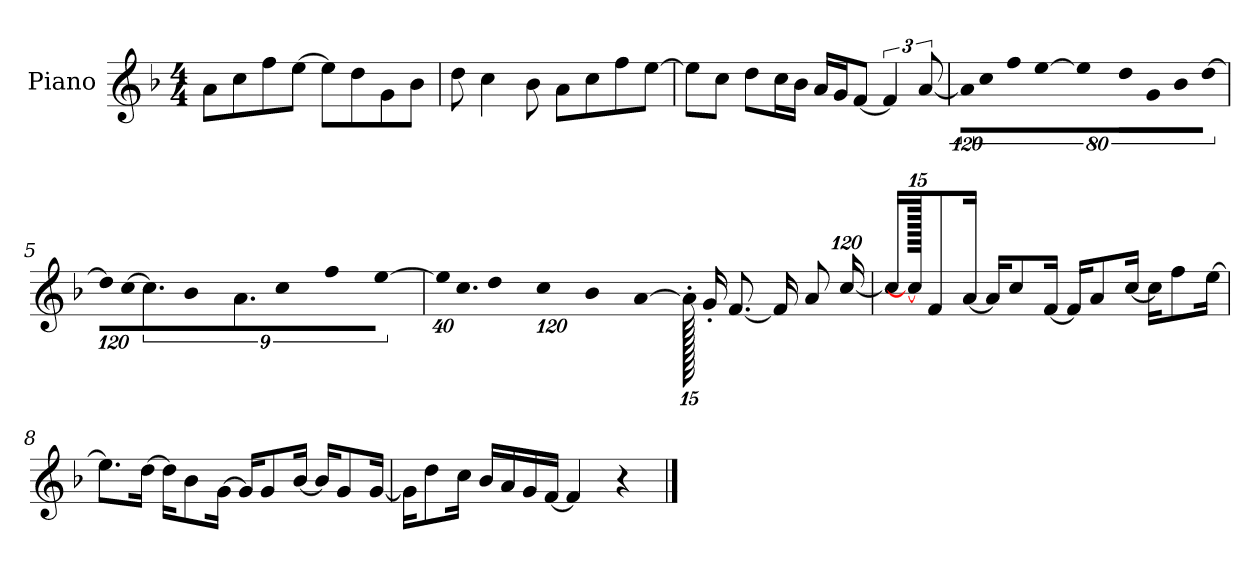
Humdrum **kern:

**kern
*part1
*staff1
*I"Piano
*I'P-no
*clefG2
*k[b-]
*M4/4
*MM90
=1
8a\L
8cc\
8ff\
[8ee\J
8ee\L]
8dd\
8g\
8b-\J
=2
8dd\
4cc\
8b-\
8a\L
8cc\
8ff\
[8ee\J
=3
8ee\L]
8cc\J
8dd\L
16cc\L
16b-\JJ
16a/LL
16g/J
[8f/J
6f/]
[12a/
=4
!LO:N:vis=16
1920%107a\KL]
!LO:N:vis=8
640%71cc\
!LO:N:vis=8
640%71ff\
!LO:N:vis=16
[1920%107ee\Jk
!LO:N:vis=4
1920%427ee\]
!LO:N:vis=8
640%71dd\L
!LO:N:vis=8
640%71g\
!LO:N:vis=8
640%71b-\
!LO:N:vis=8
[640%71dd\J
!!LO:LB:g=z
=5
!LO:N:vis=16
1920%107dd\LL]
!LO:N:vis=16
[1920%107cc\J
9.cc\]
!LO:N:vis=8
640%71b-\
9.a\
!LO:N:vis=8
640%71cc\
!LO:N:vis=8
640%71ff\J
!LO:N:vis=4
[1920%427ee\
=6
*Xbrackettup
!LO:N:vis=32
640%23ee\KLL]
!LO:N:vis=16.
960%103cc\J
!LO:N:vis=8
960%137dd\
!LO:N:vis=16
1920%137cc\L
!LO:N:vis=32
640%23b-\K
[384%41a\J
1920a'\]
16g'/KL
[8.f/J
16f/KL]
8a/
[1920%119cc/Jk
=7
16cc/KL]
1920cc/_
8f/
[16a/Jk
16a/KL]
8cc/
[16f/Jk
16f/KL]
8a/
[16cc/Jk
16cc\KL]
8ff\
[16ee\Jk
=8
8.ee\L]
[16dd\Jk
16dd\KL]
8b-\
[16g\Jk
16g/KL]
8g/
[16b-/Jk
16b-/KL]
8g/
[16g/Jk
!!LO:LB:g=z
=9
16g\KL]
8dd\
16cc\Jk
16b-/LL
16a/
16g/
[16f/JJ
4f/]
4r
==
*-
